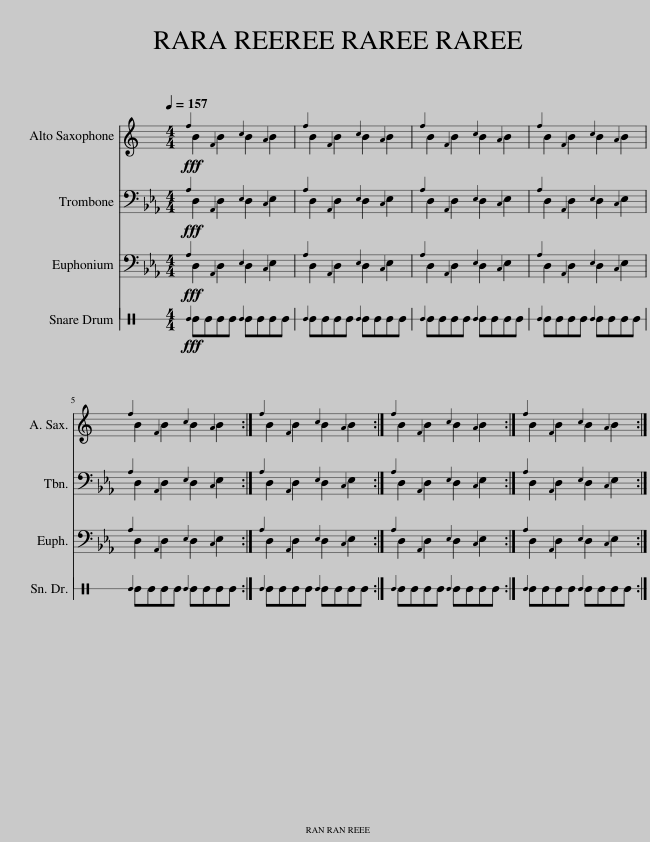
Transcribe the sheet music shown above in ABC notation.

X:1
%%score 1 2 3 4
L:1/8
Q:1/4=157
M:4/4
I:linebreak $
K:Eb
V:1 treble transpose=-9
V:2 bass
V:3 bass
V:4 perc stafflines=1
K:none
V:1
[K:C]!fff!{f} B2{F} B2{c} B2{A} B2 |{f} B2{F} B2{c} B2{A} B2 |{f} B2{F} B2{c} B2{A} B2 |{f} B2{F} B2{c} B2{A} B2 |${f} B2{F} B2{c} B2{A} B2 :| %5
{f} B2{F} B2{c} B2{A} B2 :|{f} B2{F} B2{c} B2{A} B2 :|{f} B2{F} B2{c} B2{A} B2 :| %8
V:2
!fff!{A,} D,2{A,,} D,2{E,} D,2{C,} E,2 |{A,} D,2{A,,} D,2{E,} D,2{C,} E,2 |{A,} D,2{A,,} D,2{E,} D,2{C,} E,2 |{A,} D,2{A,,} D,2{E,} D,2{C,} E,2 |${A,} D,2{A,,} D,2{E,} D,2{C,} E,2 :| %5
{A,} D,2{A,,} D,2{E,} D,2{C,} E,2 :|{A,} D,2{A,,} D,2{E,} D,2{C,} E,2 :|{A,} D,2{A,,} D,2{E,} D,2{C,} E,2 :| %8
V:3
!fff!{A,} D,2{A,,} D,2{E,} D,2{C,} E,2 |{A,} D,2{A,,} D,2{E,} D,2{C,} E,2 |{A,} D,2{A,,} D,2{E,} D,2{C,} E,2 |{A,} D,2{A,,} D,2{E,} D,2{C,} E,2 |${A,} D,2{A,,} D,2{E,} D,2{C,} E,2 :| %5
{A,} D,2{A,,} D,2{E,} D,2{C,} E,2 :|{A,} D,2{A,,} D,2{E,} D,2{C,} E,2 :|{A,} D,2{A,,} D,2{E,} D,2{C,} E,2 :| %8
V:4
[K:C]!fff!{E} EEEE{E} EEEE |{E} EEEE{E} EEEE |{E} EEEE{E} EEEE |{E} EEEE{E} EEEE |${E} EEEE{E} EEEE :| %5
{E} EEEE{E} EEEE :|{E} EEEE{E} EEEE :|{E} EEEE{E} EEEE :| %8
